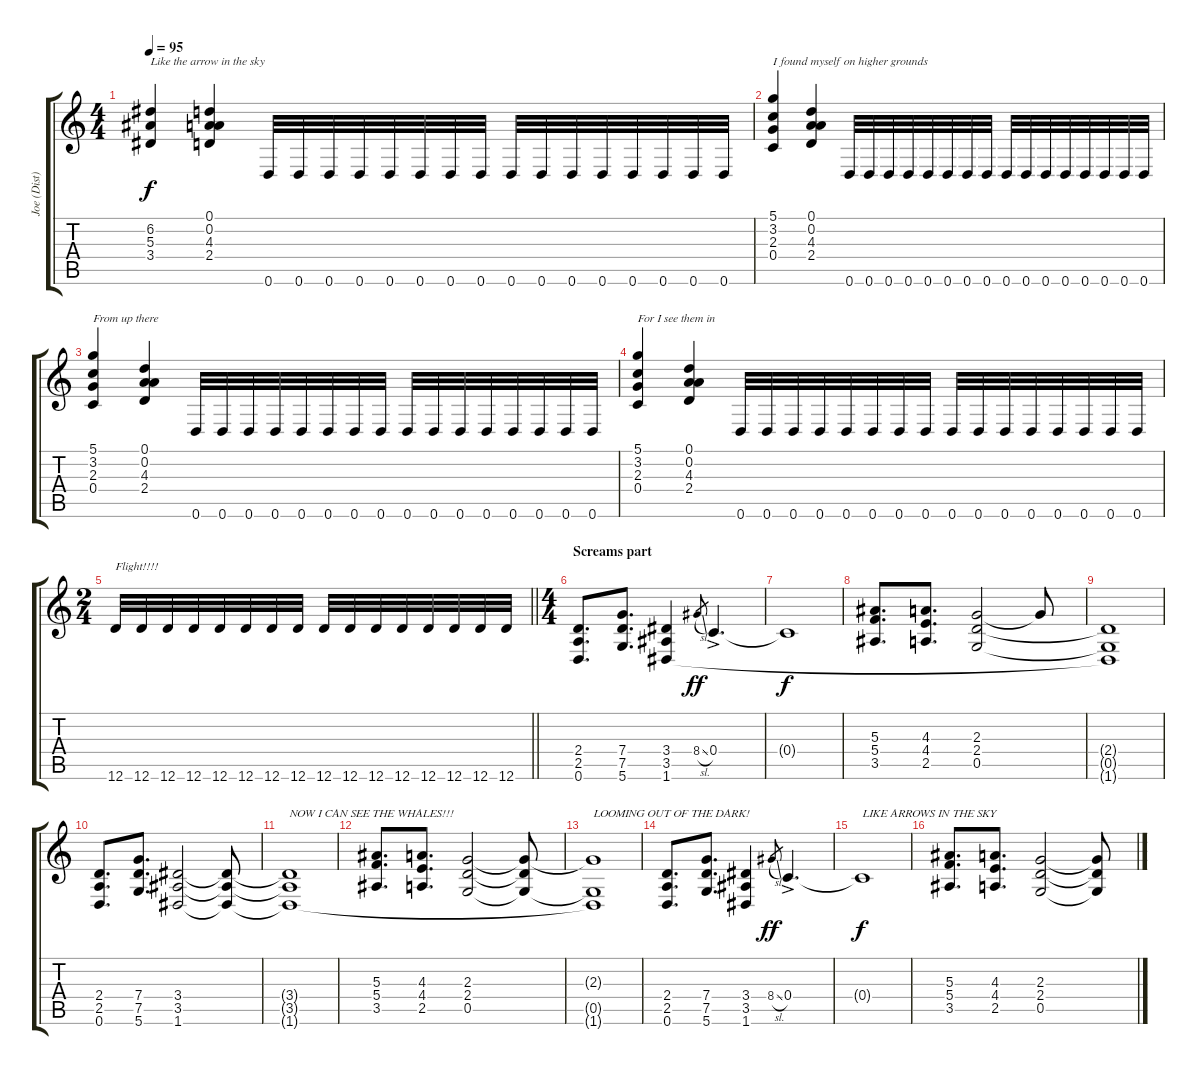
\track ("Joe (Dist)" "Joe (Dist)") {instrument distortionguitar}
\staff {score tabs}
\tuning (D4 A3 F3 C3 G2 D2) {hide}
\ts (4 4)
\tempo 95
\clef g2
\ks c
(6.2 5.3 3.4).4{txt "Like the arrow in the sky" dy f} (0.1 0.2 4.3 2.4).4 0.6.32 0.6.32 0.6.32 0.6.32 0.6.32 0.6.32 0.6.32 0.6.32 0.6.32 0.6.32 0.6.32 0.6.32 0.6.32 0.6.32 0.6.32 0.6.32 |
(5.1 3.2 2.3 0.4).4{txt "I found myself on higher grounds"} (0.1 0.2 4.3 2.4).4 0.6.32 0.6.32 0.6.32 0.6.32 0.6.32 0.6.32 0.6.32 0.6.32 0.6.32 0.6.32 0.6.32 0.6.32 0.6.32 0.6.32 0.6.32 0.6.32 |
(5.1 3.2 2.3 0.4).4{txt "From up there"} (0.1 0.2 4.3 2.4).4 0.6.32 0.6.32 0.6.32 0.6.32 0.6.32 0.6.32 0.6.32 0.6.32 0.6.32 0.6.32 0.6.32 0.6.32 0.6.32 0.6.32 0.6.32 0.6.32 |
(5.1 3.2 2.3 0.4).4{txt "For I see them in"} (0.1 0.2 4.3 2.4).4 0.6.32 0.6.32 0.6.32 0.6.32 0.6.32 0.6.32 0.6.32 0.6.32 0.6.32 0.6.32 0.6.32 0.6.32 0.6.32 0.6.32 0.6.32 0.6.32 |
\ts (2 4)
\barLineRight lightlight
12.6.32{txt "Flight!!!!"} 12.6.32 12.6.32 12.6.32 12.6.32 12.6.32 12.6.32 12.6.32 12.6.32 12.6.32 12.6.32 12.6.32 12.6.32 12.6.32 12.6.32 12.6.32 |
\ts (4 4)
\section ("" "Screams part")
(2.4 2.5 0.6).8{d} (7.4 7.5 5.6).8{d} (3.4 3.5 1.6).4 8.4{sl}.8{gr dy ff} 0.4{ac}.4{d} |
0.4{t}.1{dy f} |
(5.3 5.4 3.5).8{d} (4.3 4.4 2.5).8{d} (2.3 2.4 0.5).2 2.3{t}.8 |
(2.4{t} 0.5{t} 1.6{t}).1 |
(2.4 2.5 0.6).8{d} (7.4 7.5 5.6).8{d} (3.4 3.5 1.6).2 (3.4{t} 3.5{t} 1.6{t}).8 |
(3.4{t} 3.5{t} 1.6{t}).1{txt "NOW I CAN SEE THE WHALES!!!"} |
(5.3 5.4 3.5).8{d} (4.3 4.4 2.5).8{d} (2.3 2.4 0.5).2 (2.3{t} 2.4{t} 0.5{t}).8 |
(2.3{t} 0.5{t} 1.6{t}).1{txt "LOOMING OUT OF THE DARK!"} |
(2.4 2.5 0.6).8{d} (7.4 7.5 5.6).8{d} (3.4 3.5 1.6).4 8.4{sl}.8{gr dy ff} 0.4{ac}.4{d} |
0.4{t}.1{txt "LIKE ARROWS IN THE SKY" dy f} |
(5.3 5.4 3.5).8{d} (4.3 4.4 2.5).8{d} (2.3 2.4 0.5).2 (2.3{t} 2.4{t} 0.5{t}).8
